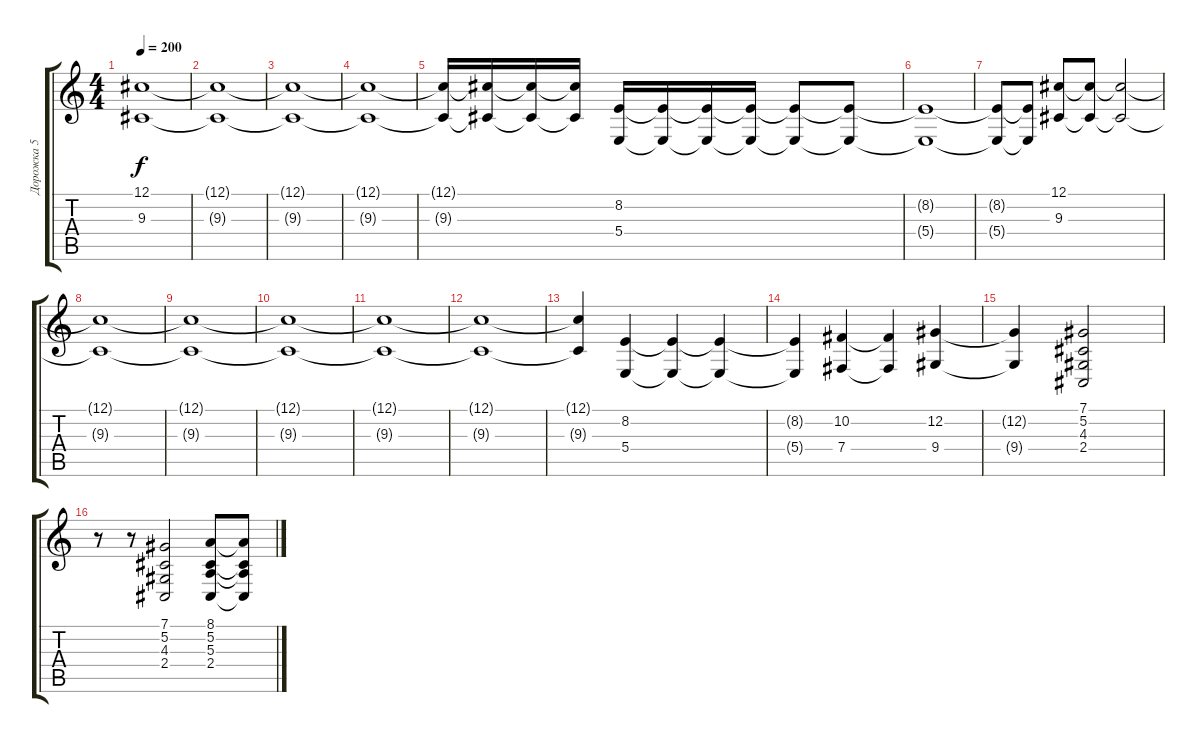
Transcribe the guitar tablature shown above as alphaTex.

\track ("Дорожка 5" "Дорожка 5") {instrument tremolostrings}
\staff {score tabs}
\tuning (Db4 Ab3 E3 B2 Gb2 Db2) {hide}
\ts (4 4)
\tempo 200
\clef g2
\ks c
(12.1{t} 9.3{t}).1{dy f} |
(12.1{t} 9.3{t}).1 |
(12.1{t} 9.3{t}).1 |
(12.1{t} 9.3{t}).1 |
(12.1{t} 9.3{t}).16 (12.1{t} 9.3{t}).16 (12.1{t} 9.3{t}).16 (12.1{t} 9.3{t}).16 (8.2 5.4).16 (8.2{t} 5.4{t}).16 (8.2{t} 5.4{t}).16 (8.2{t} 5.4{t}).16 (8.2{t} 5.4{t}).8 (8.2{t} 5.4{t}).8 |
(8.2{t} 5.4{t}).1 |
(8.2{t} 5.4{t}).8 (8.2{t} 5.4{t}).8 (12.1 9.3).8 (12.1{t} 9.3{t}).8 (12.1{t} 9.3{t}).2 |
(12.1{t} 9.3{t}).1 |
(12.1{t} 9.3{t}).1 |
(12.1{t} 9.3{t}).1 |
(12.1{t} 9.3{t}).1 |
(12.1{t} 9.3{t}).1 |
(12.1{t} 9.3{t}).4 (8.2 5.4).4 (8.2{t} 5.4{t}).4 (8.2{t} 5.4{t}).4 |
(8.2{t} 5.4{t}).4 (10.2 7.4).4 (10.2{t} 7.4{t}).4 (12.2 9.4).4 |
(12.2{t} 9.4{t}).4 (7.1 5.2 4.3 2.4).2 |
r.8 r.8 (7.1 5.2 4.3 2.4).2 (8.1 5.2 5.3 2.4).8 (8.1{t} 5.2{t} 5.3{t} 2.4{t}).8
